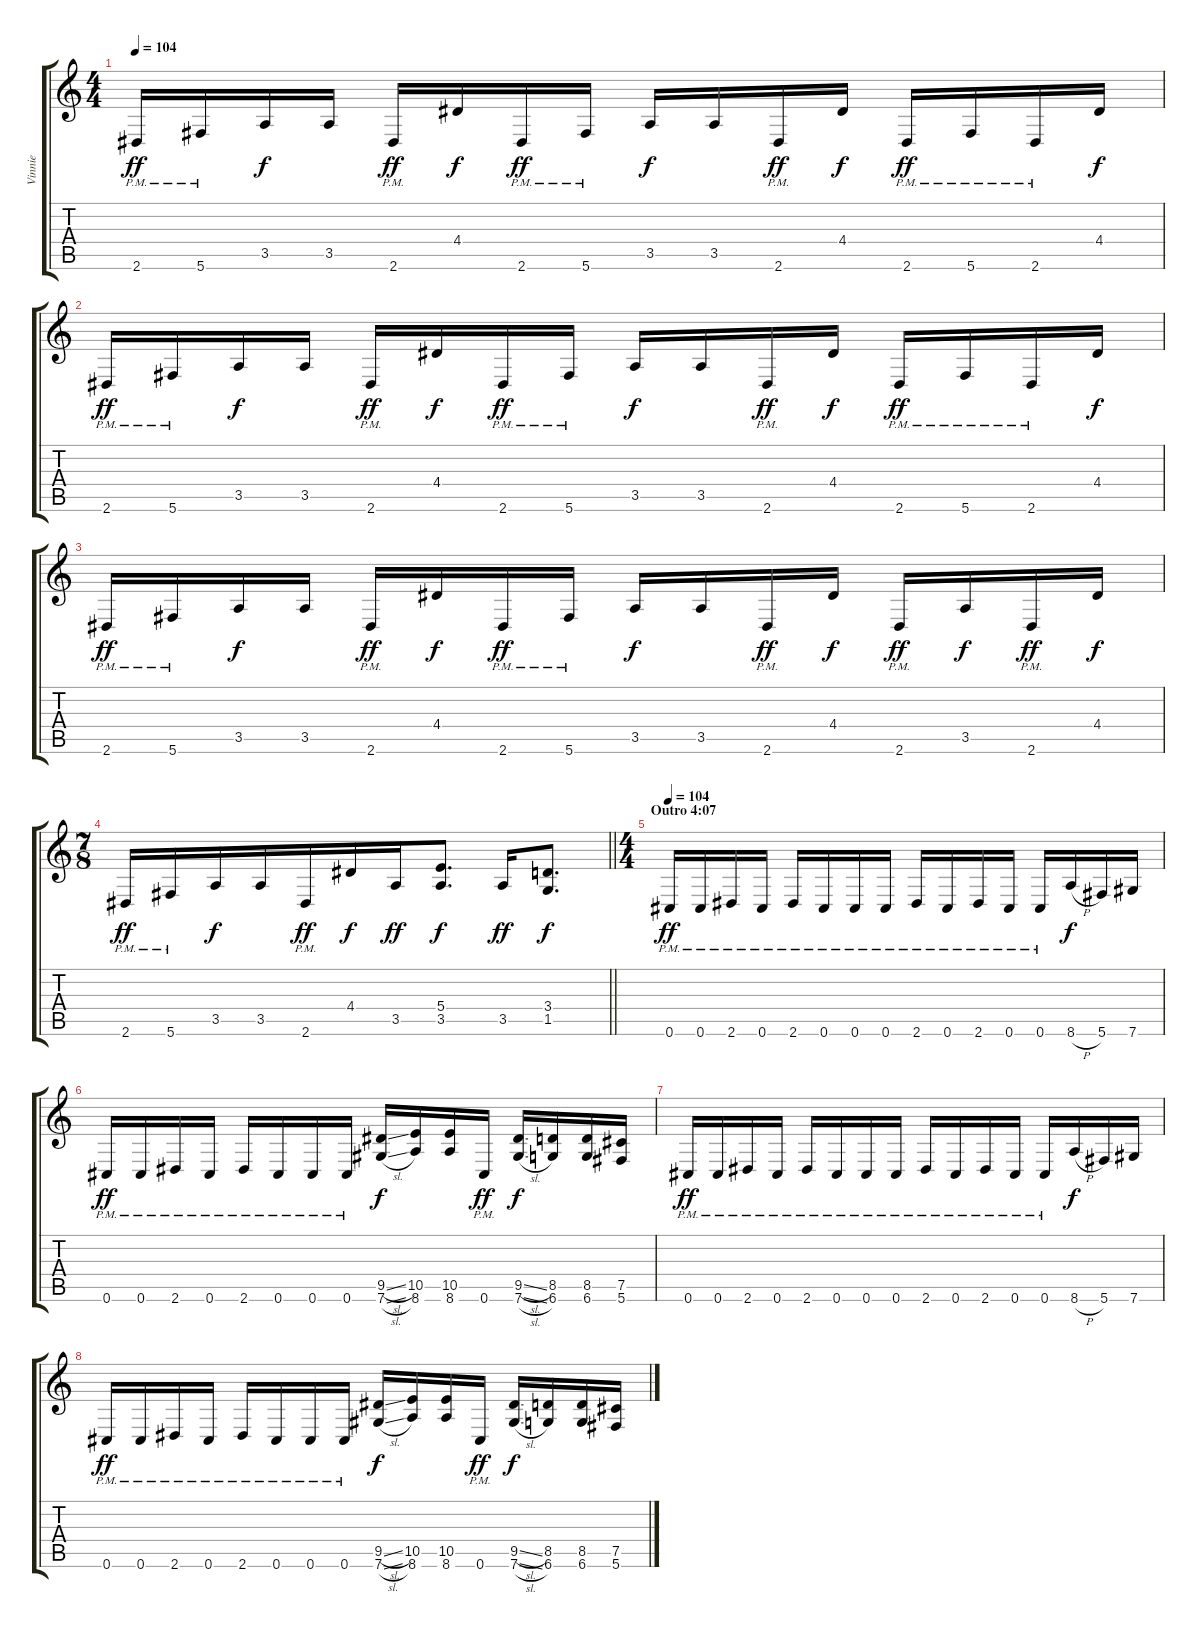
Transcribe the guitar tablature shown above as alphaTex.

\track ("Vinnie" "Vinnie") {instrument distortionguitar}
\staff {score tabs}
\tuning (Db4 Ab3 E3 B2 Gb2 Db2) {hide}
\ts (4 4)
\tempo 104
\clef g2
\ks c
2.6{pm}.16{dy ff} 5.6{pm}.16 3.5.16{dy f} 3.5.16 2.6{pm}.16{dy ff} 4.4.16{dy f} 2.6{pm}.16{dy ff} 5.6{pm}.16 3.5.16{dy f} 3.5.16 2.6{pm}.16{dy ff} 4.4.16{dy f} 2.6{pm}.16{dy ff} 5.6{pm}.16 2.6{pm}.16 4.4.16{dy f} |
2.6{pm}.16{dy ff} 5.6{pm}.16 3.5.16{dy f} 3.5.16 2.6{pm}.16{dy ff} 4.4.16{dy f} 2.6{pm}.16{dy ff} 5.6{pm}.16 3.5.16{dy f} 3.5.16 2.6{pm}.16{dy ff} 4.4.16{dy f} 2.6{pm}.16{dy ff} 5.6{pm}.16 2.6{pm}.16 4.4.16{dy f} |
2.6{pm}.16{dy ff} 5.6{pm}.16 3.5.16{dy f} 3.5.16 2.6{pm}.16{dy ff} 4.4.16{dy f} 2.6{pm}.16{dy ff} 5.6{pm}.16 3.5.16{dy f} 3.5.16 2.6{pm}.16{dy ff} 4.4.16{dy f} 2.6{pm}.16{dy ff} 3.5.16{dy f} 2.6{pm}.16{dy ff} 4.4.16{dy f} |
\ts (7 8)
\barLineRight lightlight
2.6{pm}.16{dy ff} 5.6{pm}.16 3.5.16{dy f} 3.5.16 2.6{pm}.16{dy ff} 4.4.16{dy f} 3.5.16{dy ff} (5.4 3.5).8{d dy f} 3.5.16{dy ff} (3.4 1.5).8{d dy f} |
\ts (4 4)
\section ("" "Outro 4:07")
\tempo 104
0.6{pm}.16{dy ff} 0.6{pm}.16 2.6{pm}.16 0.6{pm}.16 2.6{pm}.16 0.6{pm}.16 0.6{pm}.16 0.6{pm}.16 2.6{pm}.16 0.6{pm}.16 2.6{pm}.16 0.6{pm}.16 0.6{pm}.16 8.6{h}.16{dy f} 5.6.16 7.6.16 |
0.6{pm}.16{dy ff} 0.6{pm}.16 2.6{pm}.16 0.6{pm}.16 2.6{pm}.16 0.6{pm}.16 0.6{pm}.16 0.6{pm}.16 (9.5{sl} 7.6{sl}).16{dy f} (10.5 8.6).16 (10.5 8.6).16 0.6{pm}.16{dy ff} (9.5{sl} 7.6{sl}).16{dy f} (8.5 6.6).16 (8.5 6.6).16 (7.5 5.6).16 |
0.6{pm}.16{dy ff} 0.6{pm}.16 2.6{pm}.16 0.6{pm}.16 2.6{pm}.16 0.6{pm}.16 0.6{pm}.16 0.6{pm}.16 2.6{pm}.16 0.6{pm}.16 2.6{pm}.16 0.6{pm}.16 0.6{pm}.16 8.6{h}.16{dy f} 5.6.16 7.6.16 |
0.6{pm}.16{dy ff} 0.6{pm}.16 2.6{pm}.16 0.6{pm}.16 2.6{pm}.16 0.6{pm}.16 0.6{pm}.16 0.6{pm}.16 (9.5{sl} 7.6{sl}).16{dy f} (10.5 8.6).16 (10.5 8.6).16 0.6{pm}.16{dy ff} (9.5{sl} 7.6{sl}).16{dy f} (8.5 6.6).16 (8.5 6.6).16 (7.5 5.6).16
